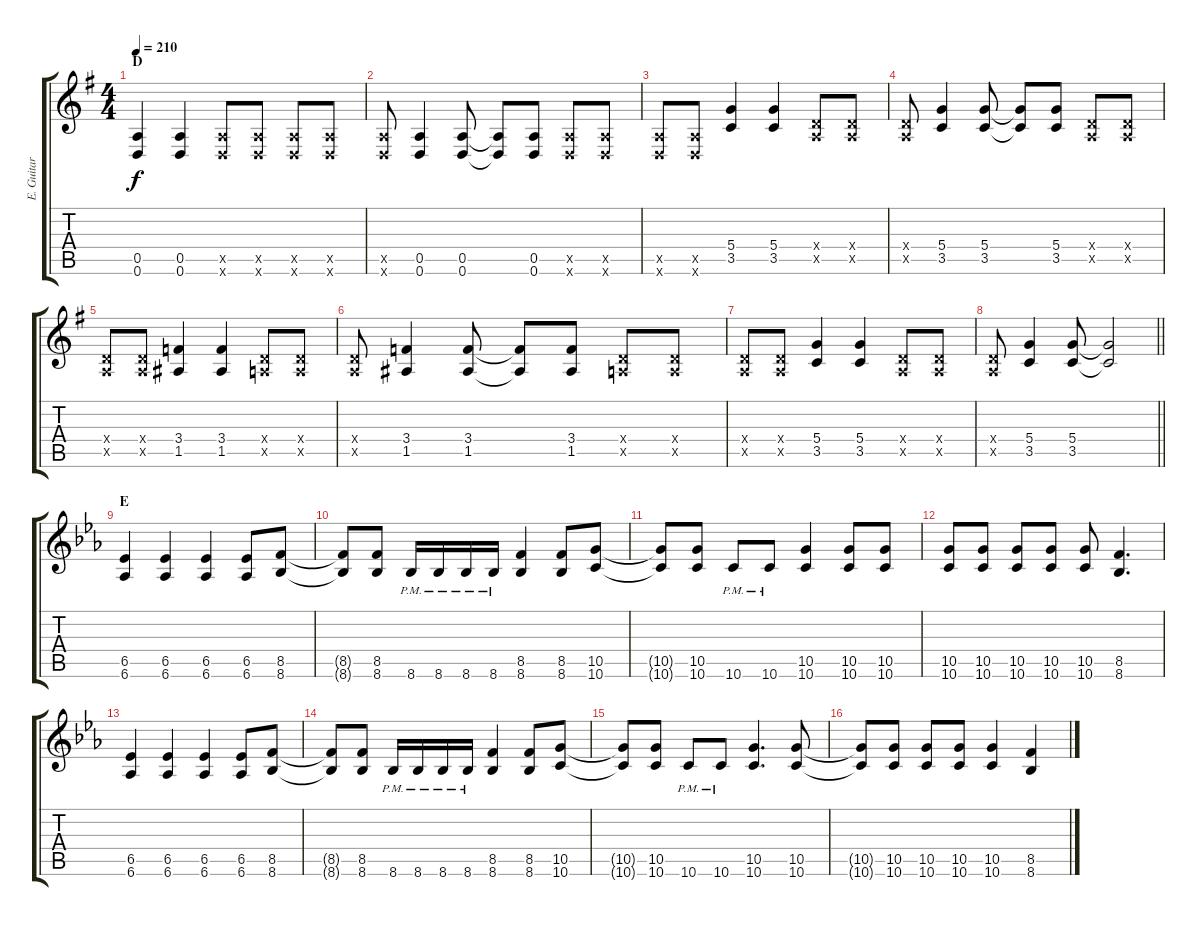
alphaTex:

\track ("E. Guitar II" "E. Guitar ") {instrument overdrivenguitar}
\staff {score tabs}
\tuning (E4 B3 G3 D3 A2 D2) {hide}
\ts (4 4)
\section ("" "D")
\tempo 210
\clef g2
\ks g
(0.5{t} 0.6{t}).4{dy f} (0.5 0.6).4 (0.5{x} 0.6{x}).8 (0.5{x} 0.6{x}).8 (0.5{x} 0.6{x}).8 (0.5{x} 0.6{x}).8 |
(0.5{x} 0.6{x}).8 (0.5 0.6).4 (0.5 0.6).8 (0.5{t} 0.6{t}).8 (0.5 0.6).8 (0.5{x} 0.6{x}).8 (0.5{x} 0.6{x}).8 |
(0.5{x} 0.6{x}).8 (0.5{x} 0.6{x}).8 (5.4 3.5).4 (5.4 3.5).4 (0.4{x} 0.5{x}).8 (0.4{x} 0.5{x}).8 |
(0.4{x} 0.5{x}).8 (5.4 3.5).4 (5.4 3.5).8 (5.4{t} 3.5{t}).8 (5.4 3.5).8 (0.4{x} 0.5{x}).8 (0.4{x} 0.5{x}).8 |
(0.4{x} 0.5{x}).8 (0.4{x} 0.5{x}).8 (3.4 1.5).4 (3.4 1.5).4 (0.4{x} 0.5{x}).8 (0.4{x} 0.5{x}).8 |
(0.4{x} 0.5{x}).8 (3.4 1.5).4 (3.4 1.5).8 (3.4{t} 1.5{t}).8 (3.4 1.5).8 (0.4{x} 0.5{x}).8 (0.4{x} 0.5{x}).8 |
(0.4{x} 0.5{x}).8 (0.4{x} 0.5{x}).8 (5.4 3.5).4 (5.4 3.5).4 (0.4{x} 0.5{x}).8 (0.4{x} 0.5{x}).8 |
\barLineRight lightlight
(0.4{x} 0.5{x}).8 (5.4 3.5).4 (5.4 3.5).8 (5.4{t} 3.5{t}).2 |
\section ("" "E")
\ks eb
(6.5 6.6).4 (6.5 6.6).4 (6.5 6.6).4 (6.5 6.6).8 (8.5 8.6).8 |
(8.5{t} 8.6{t}).8 (8.5 8.6).8 8.6{pm}.16 8.6{pm}.16 8.6{pm}.16 8.6{pm}.16 (8.5 8.6).4 (8.5 8.6).8 (10.5 10.6).8 |
(10.5{t} 10.6{t}).8 (10.5 10.6).8 10.6{pm}.8 10.6{pm}.8 (10.5 10.6).4 (10.5 10.6).8 (10.5 10.6).8 |
(10.5 10.6).8 (10.5 10.6).8 (10.5 10.6).8 (10.5 10.6).8 (10.5 10.6).8 (8.5 8.6).4{d} |
(6.5 6.6).4 (6.5 6.6).4 (6.5 6.6).4 (6.5 6.6).8 (8.5 8.6).8 |
(8.5{t} 8.6{t}).8 (8.5 8.6).8 8.6{pm}.16 8.6{pm}.16 8.6{pm}.16 8.6{pm}.16 (8.5 8.6).4 (8.5 8.6).8 (10.5 10.6).8 |
(10.5{t} 10.6{t}).8 (10.5 10.6).8 10.6{pm}.8 10.6{pm}.8 (10.5 10.6).4{d} (10.5 10.6).8 |
(10.5{t} 10.6{t}).8 (10.5 10.6).8 (10.5 10.6).8 (10.5 10.6).8 (10.5 10.6).4 (8.5 8.6).4
